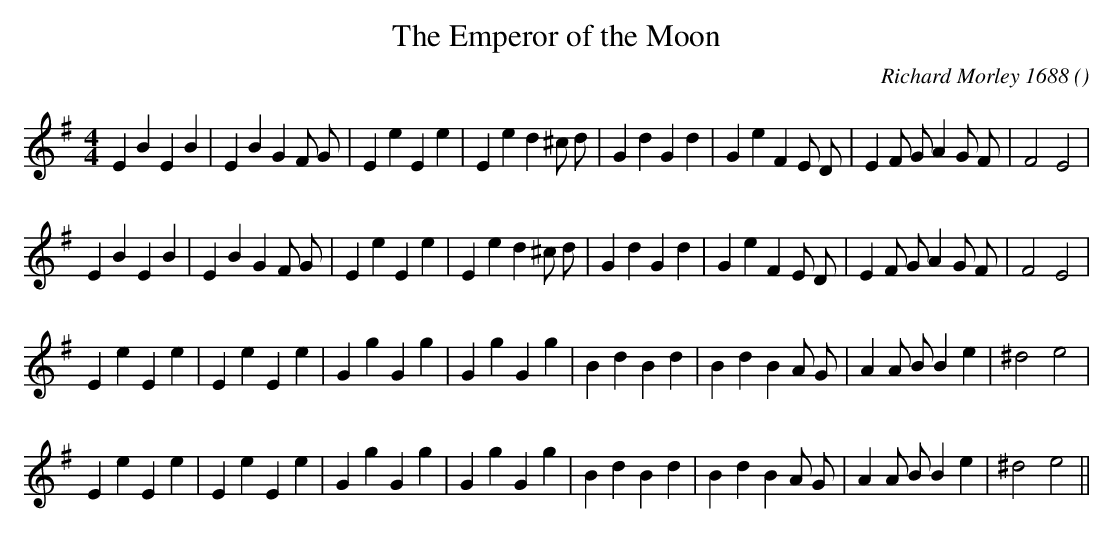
X:1
T: The Emperor of the Moon
C:Richard Morley 1688
O:
M:4/4
K:Em
K:Em
M:4/4
L:1/16
E4 B4 E4 B4 |E4 B4 G4 F2 G2 |E4 e4 E4 e4 |E4 e4 d4 ^c2 d2 |G4 d4 G4 d4 |G4 e4 F4 E2 D2 |E4 F2 G2 A4 G2 F2 |F8 E8 |
E4 B4 E4 B4 |E4 B4 G4 F2 G2 |E4 e4 E4 e4 |E4 e4 d4 ^c2 d2 |G4 d4 G4 d4 |G4 e4 F4 E2 D2 |E4 F2 G2 A4 G2 F2 |F8 E8 |
E4 e4 E4 e4 |E4 e4 E4 e4 |G4 g4 G4 g4 |G4 g4 G4 g4 |B4 d4 B4 d4 |B4 d4 B4 A2 G2 |A4 A2 B2 B4 e4 |^d8 e8 |
E4 e4 E4 e4 |E4 e4 E4 e4 |G4 g4 G4 g4 |G4 g4 G4 g4 |B4 d4 B4 d4 |B4 d4 B4 A2 G2 |A4 A2 B2 B4 e4 |^d8 e8 ||
